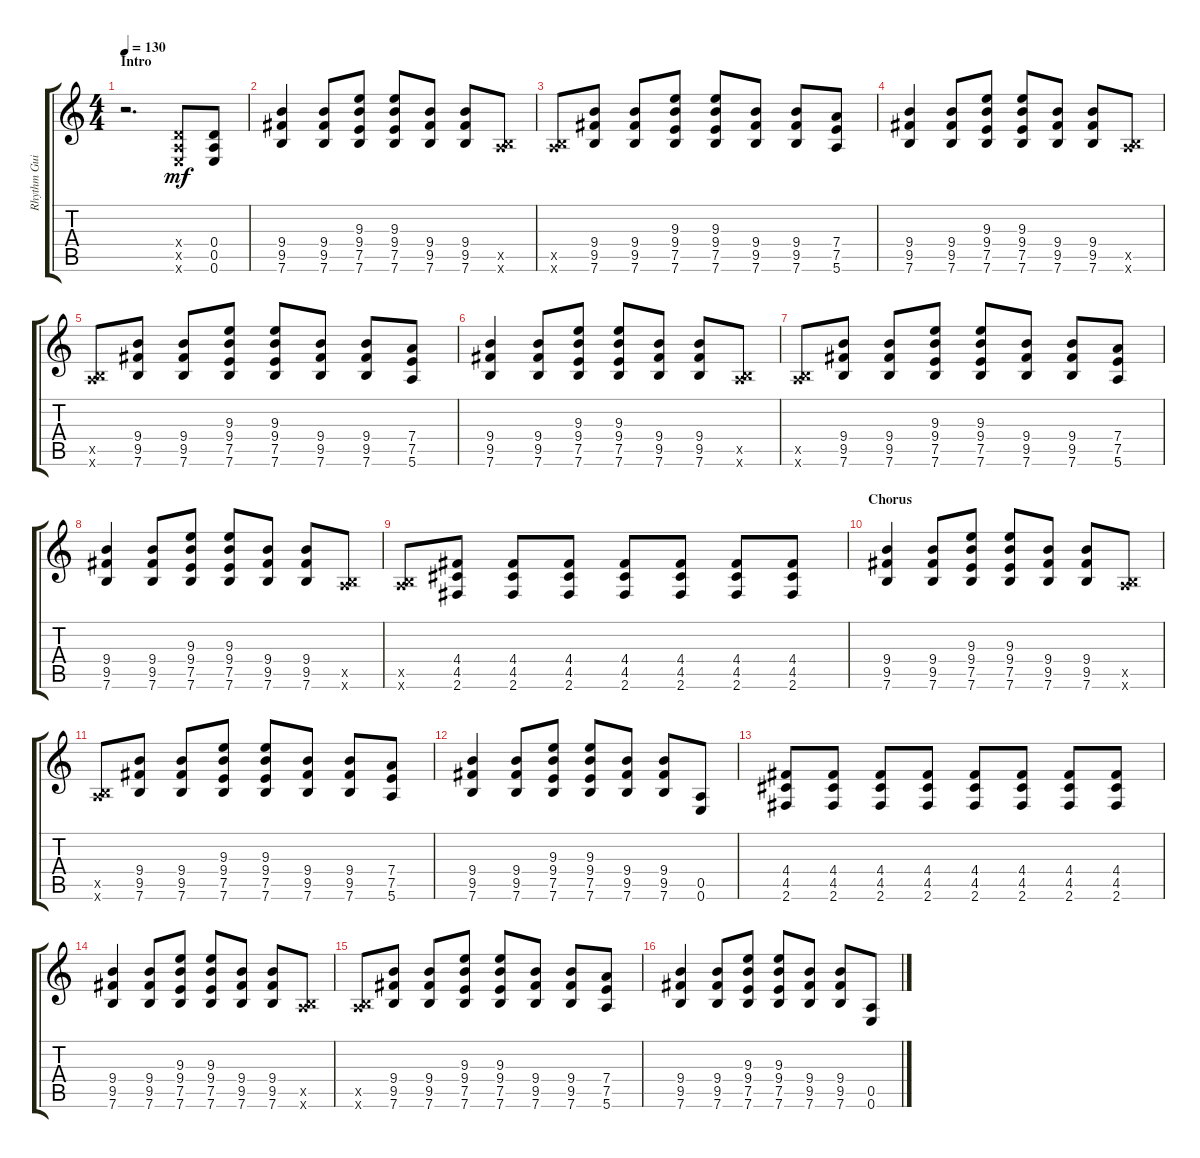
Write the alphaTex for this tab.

\track ("Rhythm Guitar" "Rhythm Gui") {mute instrument overdrivenguitar}
\staff {score tabs}
\tuning (E4 B3 G3 D3 A2 E2) {hide}
\ts (4 4)
\section ("" "Intro")
\tempo 130
\clef g2
\ks c
r.2{d dy mf instrument overdrivenguitar} (0.4{x} 0.5{x} 0.6{x}).8 (0.4 0.5 0.6).8 |
(9.4 9.5 7.6).4 (9.4 9.5 7.6).8 (9.3 9.4 7.5 7.6).8 (9.3 9.4 7.5 7.6).8 (9.4 9.5 7.6).8 (9.4 9.5 7.6).8 (0.5{x} 7.6{x}).8 |
(0.5{x} 7.6{x}).8 (9.4 9.5 7.6).8 (9.4 9.5 7.6).8 (9.3 9.4 7.5 7.6).8 (9.3 9.4 7.5 7.6).8 (9.4 9.5 7.6).8 (9.4 9.5 7.6).8 (7.4 7.5 5.6).8 |
(9.4 9.5 7.6).4 (9.4 9.5 7.6).8 (9.3 9.4 7.5 7.6).8 (9.3 9.4 7.5 7.6).8 (9.4 9.5 7.6).8 (9.4 9.5 7.6).8 (0.5{x} 7.6{x}).8 |
(0.5{x} 7.6{x}).8 (9.4 9.5 7.6).8 (9.4 9.5 7.6).8 (9.3 9.4 7.5 7.6).8 (9.3 9.4 7.5 7.6).8 (9.4 9.5 7.6).8 (9.4 9.5 7.6).8 (7.4 7.5 5.6).8 |
(9.4 9.5 7.6).4 (9.4 9.5 7.6).8 (9.3 9.4 7.5 7.6).8 (9.3 9.4 7.5 7.6).8 (9.4 9.5 7.6).8 (9.4 9.5 7.6).8 (0.5{x} 7.6{x}).8 |
(0.5{x} 7.6{x}).8 (9.4 9.5 7.6).8 (9.4 9.5 7.6).8 (9.3 9.4 7.5 7.6).8 (9.3 9.4 7.5 7.6).8 (9.4 9.5 7.6).8 (9.4 9.5 7.6).8 (7.4 7.5 5.6).8 |
(9.4 9.5 7.6).4 (9.4 9.5 7.6).8 (9.3 9.4 7.5 7.6).8 (9.3 9.4 7.5 7.6).8 (9.4 9.5 7.6).8 (9.4 9.5 7.6).8 (0.5{x} 7.6{x}).8 |
(0.5{x} 7.6{x}).8 (4.4 4.5 2.6).8 (4.4 4.5 2.6).8 (4.4 4.5 2.6).8 (4.4 4.5 2.6).8 (4.4 4.5 2.6).8 (4.4 4.5 2.6).8 (4.4 4.5 2.6).8 |
\section ("" "Chorus")
(9.4 9.5 7.6).4 (9.4 9.5 7.6).8 (9.3 9.4 7.5 7.6).8 (9.3 9.4 7.5 7.6).8 (9.4 9.5 7.6).8 (9.4 9.5 7.6).8 (0.5{x} 7.6{x}).8 |
(0.5{x} 7.6{x}).8 (9.4 9.5 7.6).8 (9.4 9.5 7.6).8 (9.3 9.4 7.5 7.6).8 (9.3 9.4 7.5 7.6).8 (9.4 9.5 7.6).8 (9.4 9.5 7.6).8 (7.4 7.5 5.6).8 |
(9.4 9.5 7.6).4 (9.4 9.5 7.6).8 (9.3 9.4 7.5 7.6).8 (9.3 9.4 7.5 7.6).8 (9.4 9.5 7.6).8 (9.4 9.5 7.6).8 (0.5 0.6).8 |
(4.4 4.5 2.6).8 (4.4 4.5 2.6).8 (4.4 4.5 2.6).8 (4.4 4.5 2.6).8 (4.4 4.5 2.6).8 (4.4 4.5 2.6).8 (4.4 4.5 2.6).8 (4.4 4.5 2.6).8 |
(9.4 9.5 7.6).4 (9.4 9.5 7.6).8 (9.3 9.4 7.5 7.6).8 (9.3 9.4 7.5 7.6).8 (9.4 9.5 7.6).8 (9.4 9.5 7.6).8 (0.5{x} 7.6{x}).8 |
(0.5{x} 7.6{x}).8 (9.4 9.5 7.6).8 (9.4 9.5 7.6).8 (9.3 9.4 7.5 7.6).8 (9.3 9.4 7.5 7.6).8 (9.4 9.5 7.6).8 (9.4 9.5 7.6).8 (7.4 7.5 5.6).8 |
(9.4 9.5 7.6).4 (9.4 9.5 7.6).8 (9.3 9.4 7.5 7.6).8 (9.3 9.4 7.5 7.6).8 (9.4 9.5 7.6).8 (9.4 9.5 7.6).8 (0.5 0.6).8
